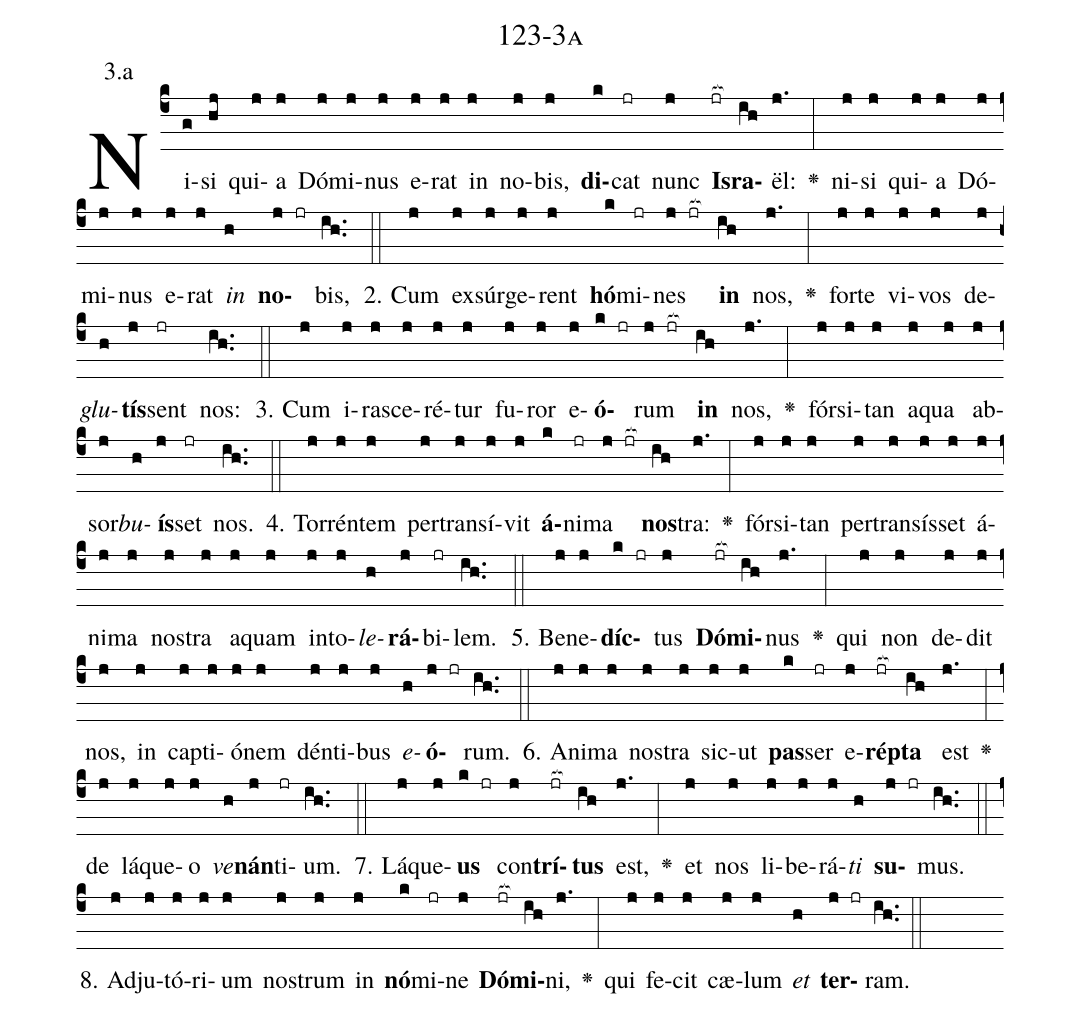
name: 123-3a;
annotation: 3.a;
%%
(c4)Ni(g)si(hj) qui(j)a(j) Dó(j)mi(j)nus(j) e(j)rat(j) in(j) no(j)bis,(j) <b>di</b>(k)cat(jr) nunc(j) <b>Is</b>(jr[ocb:1{])<b>ra</b>(ih[ocb:0}])ël:(j.) <v>\greheightstar</v>(:) ni(j)si(j) qui(j)a(j) Dó(j)mi(j)nus(j) e(j)rat(j) <i>in</i>(h) <b>no</b>(j jr)bis,(ih..) (::)
2. Cum(j) ex(j)súr(j)ge(j)rent(j) <b>hó</b>(k)mi(jr)nes(j jr[ocb:1{]) <b>in</b>(ih[ocb:0}]) nos,(j.) <v>\greheightstar</v>(:) for(j)te(j) vi(j)vos(j) de(j)<i>glu</i>(h)<b>tís</b>(j)sent(jr) nos:(ih..) (::)
3. Cum(j) i(j)ra(j)sce(j)ré(j)tur(j) fu(j)ror(j) e(j)<b>ó</b>(k jr)rum(j jr[ocb:1{]) <b>in</b>(ih[ocb:0}]) nos,(j.) <v>\greheightstar</v>(:) fór(j)si(j)tan(j) a(j)qua(j) ab(j)sor(j)<i>bu</i>(h)<b>ís</b>(j)set(jr) nos.(ih..) (::)
4. Tor(j)rén(j)tem(j) per(j)trans(j)í(j)vit(j) <b>á</b>(k)ni(jr)ma(j jr[ocb:1{]) <b>nos</b>(ih[ocb:0}])tra:(j.) <v>\greheightstar</v>(:) fór(j)si(j)tan(j) per(j)trans(j)ís(j)set(j) á(j)ni(j)ma(j) nos(j)tra(j) a(j)quam(j) in(j)to(j)<i>le</i>(h)<b>rá</b>(j)bi(jr)lem.(ih..) (::)
5. Be(j)ne(j)<b>díc</b>(k jr)tus(j) <b>Dó</b>(jr[ocb:1{])<b>mi</b>(ih[ocb:0}])nus(j.) <v>\greheightstar</v>(:) qui(j) non(j) de(j)dit(j) nos,(j) in(j) cap(j)ti(j)ó(j)nem(j) dén(j)ti(j)bus(j) <i>e</i>(h)<b>ó</b>(j jr)rum.(ih..) (::)
6. A(j)ni(j)ma(j) nos(j)tra(j) sic(j)ut(j) <b>pas</b>(k)ser(jr) e(j)<b>rép</b>(jr[ocb:1{])<b>ta</b>(ih[ocb:0}]) est(j.) <v>\greheightstar</v>(:) de(j) lá(j)que(j)o(j) <i>ve</i>(h)<b>nán</b>(j)ti(jr)um.(ih..) (::)
7. Lá(j)que(j)<b>us</b>(k jr) con(j)<b>trí</b>(jr[ocb:1{])<b>tus</b>(ih[ocb:0}]) est,(j.) <v>\greheightstar</v>(:) et(j) nos(j) li(j)be(j)rá(j)<i>ti</i>(h) <b>su</b>(j jr)mus.(ih..) (::)
8. Ad(j)ju(j)tó(j)ri(j)um(j) nos(j)trum(j) in(j) <b>nó</b>(k)mi(jr)ne(j) <b>Dó</b>(jr[ocb:1{])<b>mi</b>(ih[ocb:0}])ni,(j.) <v>\greheightstar</v>(:) qui(j) fe(j)cit(j) cæ(j)lum(j) <i>et</i>(h) <b>ter</b>(j jr)ram.(ih..) (::)
